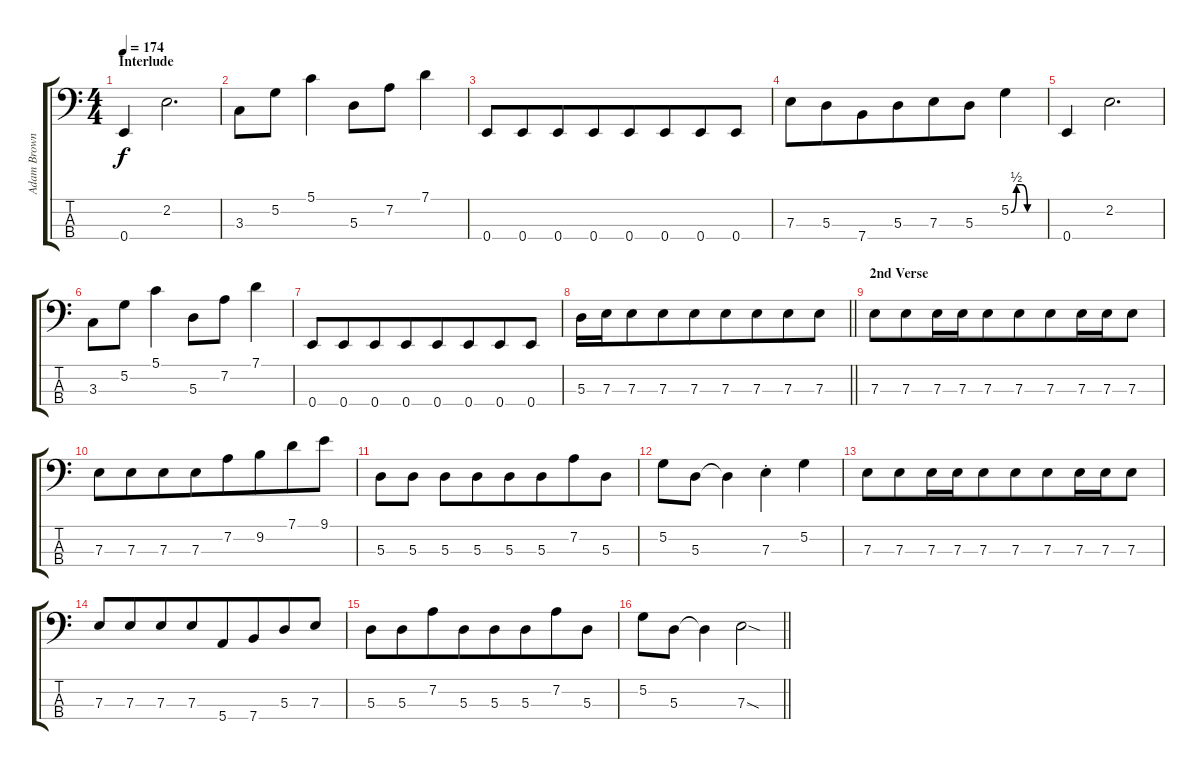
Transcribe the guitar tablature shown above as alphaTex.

\track ("Adam Brown" "Adam Brown") {instrument electricbassfinger}
\staff {score tabs}
\tuning (G2 D2 A1 E1) {hide}
\ts (4 4)
\section ("" "Interlude")
\tempo 174
\clef f4
\ks c
0.4.4{dy f} 2.2.2{d} |
3.3.8{beam merge} 5.2.8{beam merge} 5.1.4{beam merge} 5.3.8{beam merge} 7.2.8{beam merge} 7.1.4 |
0.4.8{beam merge} 0.4.8{beam merge} 0.4.8{beam merge} 0.4.8{beam merge} 0.4.8{beam merge} 0.4.8{beam merge} 0.4.8{beam merge} 0.4.8 |
7.3.8{beam merge} 5.3.8{beam merge} 7.4.8{beam merge} 5.3.8{beam merge} 7.3.8 5.3.8{beam merge} 5.2{be (custom 0 0 10 2 20 2 30 0 60 0)}.4 |
0.4.4 2.2.2{d} |
3.3.8{beam merge} 5.2.8{beam merge} 5.1.4{beam merge} 5.3.8{beam merge} 7.2.8{beam merge} 7.1.4 |
0.4.8 0.4.8{beam merge} 0.4.8{beam merge} 0.4.8{beam merge} 0.4.8{beam merge} 0.4.8{beam merge} 0.4.8{beam merge} 0.4.8 |
\barLineRight lightlight
5.3.16{beam merge} 7.3.16{beam merge} 7.3.8{beam merge} 7.3.8 7.3.8{beam merge} 7.3.8{beam merge} 7.3.8{beam merge} 7.3.8 7.3.8 |
\section ("" "2nd Verse")
7.3.8 7.3.8{beam merge} 7.3.16{beam merge} 7.3.16{beam merge} 7.3.8{beam merge} 7.3.8{beam merge} 7.3.8{beam merge} 7.3.16{beam merge} 7.3.16 7.3.8 |
7.3.8{beam merge} 7.3.8{beam merge} 7.3.8{beam merge} 7.3.8{beam merge} 7.2.8 9.2.8{beam merge} 7.1.8{beam merge} 9.1.8 |
5.3.8{beam merge} 5.3.8 5.3.8{beam merge} 5.3.8{beam merge} 5.3.8{beam merge} 5.3.8{beam merge} 7.2.8{beam merge} 5.3.8 |
5.2.8{beam merge} 5.3.8{beam merge} 5.3{t}.4{beam merge} 7.3{st}.4 5.2.4 |
7.3.8 7.3.8{beam merge} 7.3.16{beam merge} 7.3.16{beam merge} 7.3.8{beam merge} 7.3.8{beam merge} 7.3.8{beam merge} 7.3.16{beam merge} 7.3.16 7.3.8 |
7.3.8{beam merge} 7.3.8{beam merge} 7.3.8 7.3.8{beam merge} 5.4.8{beam merge} 7.4.8{beam merge} 5.3.8{beam merge} 7.3.8 |
5.3.8{beam merge} 5.3.8{beam merge} 7.2.8{beam merge} 5.3.8{beam merge} 5.3.8{beam merge} 5.3.8{beam merge} 7.2.8 5.3.8 |
\barLineRight lightlight
5.2.8{beam merge} 5.3.8{beam merge} 5.3{t}.4{beam merge} 7.3{sod}.2
